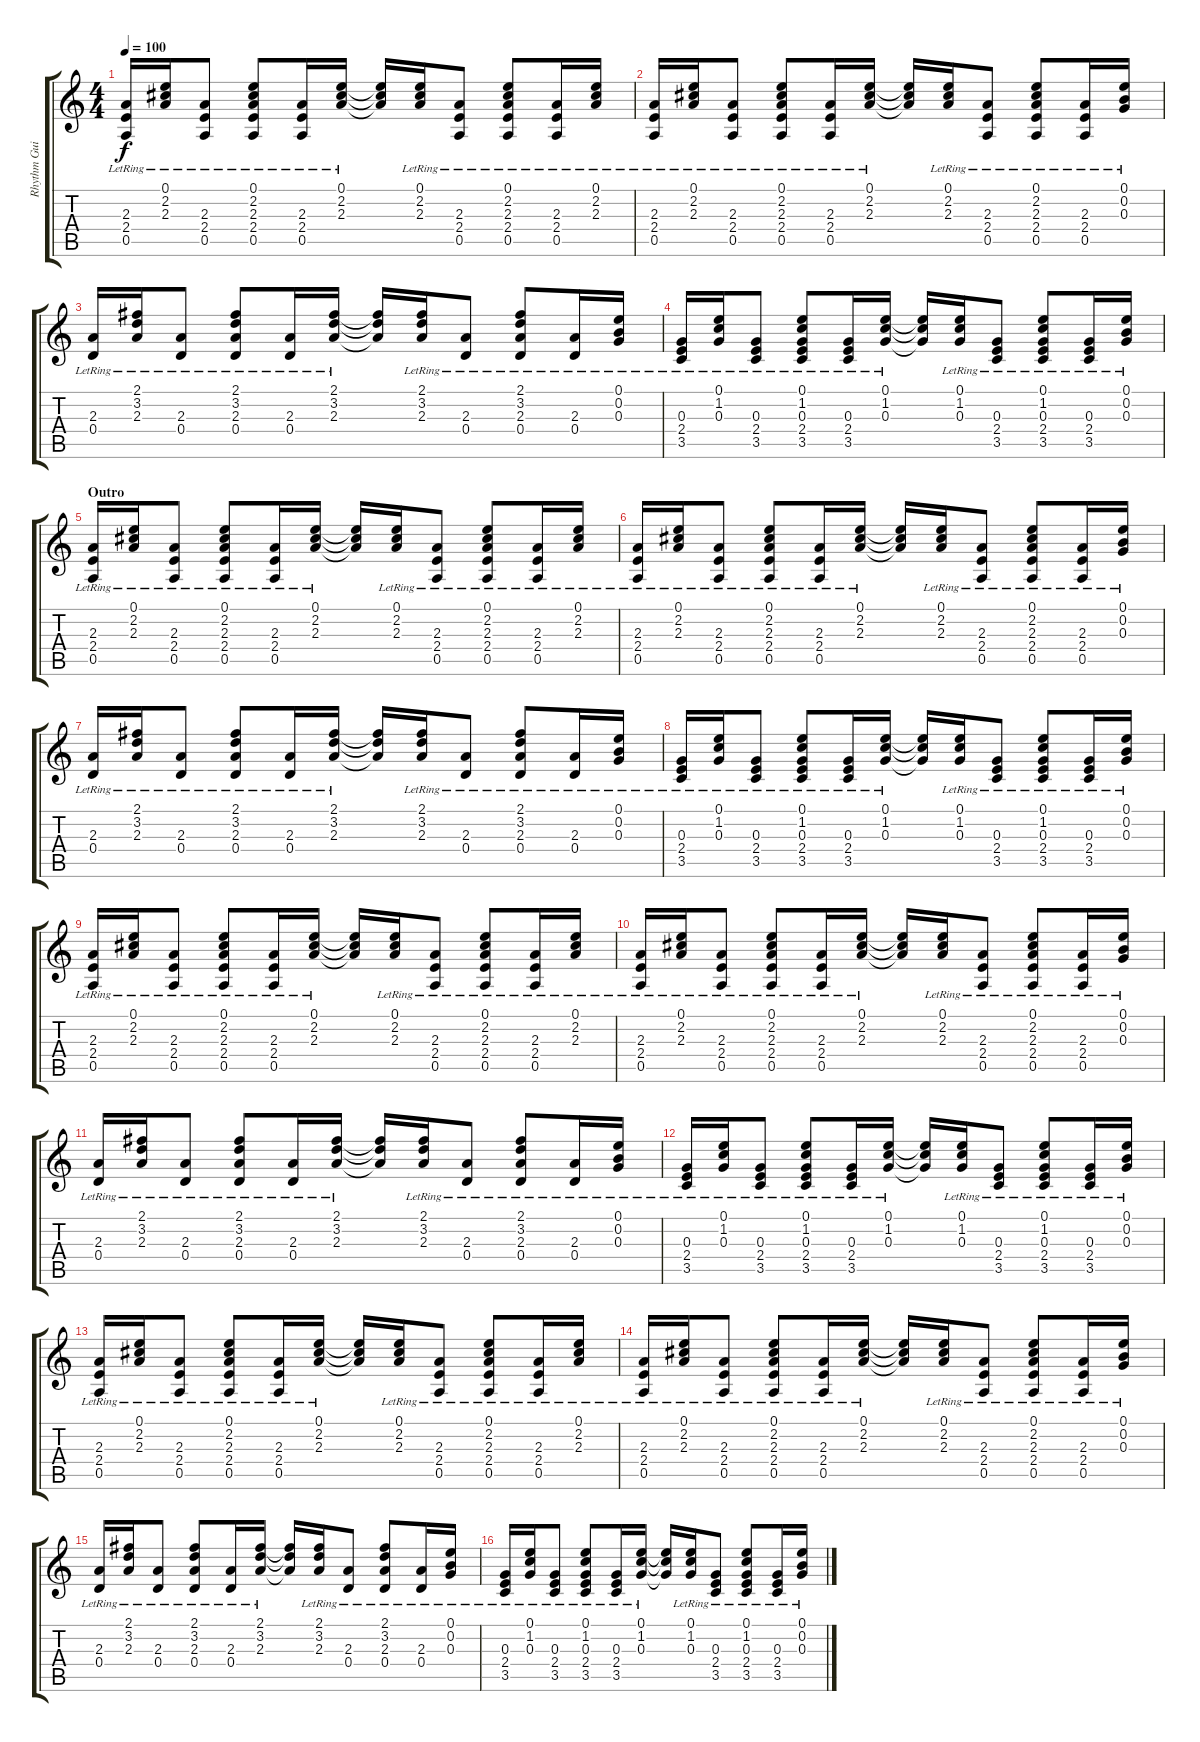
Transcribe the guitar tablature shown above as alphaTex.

\track ("Rhythm Guitar" "Rhythm Gui") {instrument overdrivenguitar}
\staff {score tabs}
\tuning (E4 B3 G3 D3 A2 E2) {hide}
\ts (4 4)
\tempo 100
\clef g2
\ks c
(2.3{lr} 2.4{lr} 0.5{lr}).16{dy f} (0.1{lr} 2.2{lr} 2.3{lr}).16 (2.3{lr} 2.4{lr} 0.5{lr}).8 (0.1{lr} 2.2{lr} 2.3{lr} 2.4{lr} 0.5{lr}).8 (2.3{lr} 2.4{lr} 0.5{lr}).16 (0.1{lr} 2.2{lr} 2.3{lr}).16 (0.1{t} 2.2{t} 2.3{t}).16 (0.1{lr} 2.2{lr} 2.3{lr}).16 (2.3{lr} 2.4{lr} 0.5{lr}).8 (0.1{lr} 2.2{lr} 2.3{lr} 2.4{lr} 0.5{lr}).8 (2.3{lr} 2.4{lr} 0.5{lr}).16 (0.1{lr} 2.2{lr} 2.3{lr}).16 |
(2.3{lr} 2.4{lr} 0.5{lr}).16 (0.1{lr} 2.2{lr} 2.3{lr}).16 (2.3{lr} 2.4{lr} 0.5{lr}).8 (0.1{lr} 2.2{lr} 2.3{lr} 2.4{lr} 0.5{lr}).8 (2.3{lr} 2.4{lr} 0.5{lr}).16 (0.1{lr} 2.2{lr} 2.3{lr}).16 (0.1{t} 2.2{t} 2.3{t}).16 (0.1{lr} 2.2{lr} 2.3{lr}).16 (2.3{lr} 2.4{lr} 0.5{lr}).8 (0.1{lr} 2.2{lr} 2.3{lr} 2.4{lr} 0.5{lr}).8 (2.3{lr} 2.4{lr} 0.5{lr}).16 (0.1{lr} 0.2{lr} 0.3{lr}).16 |
(2.3{lr} 0.4{lr}).16 (2.1{lr} 3.2{lr} 2.3{lr}).16 (2.3{lr} 0.4{lr}).8 (2.1{lr} 3.2{lr} 2.3{lr} 0.4{lr}).8 (2.3{lr} 0.4{lr}).16 (2.1{lr} 3.2{lr} 2.3{lr}).16 (2.1{t} 3.2{t} 2.3{t}).16 (2.1{lr} 3.2{lr} 2.3{lr}).16 (2.3{lr} 0.4{lr}).8 (2.1{lr} 3.2{lr} 2.3{lr} 0.4{lr}).8 (2.3{lr} 0.4{lr}).16 (0.1{lr} 0.2{lr} 0.3{lr}).16 |
(0.3{lr} 2.4{lr} 3.5{lr}).16 (0.1{lr} 1.2{lr} 0.3{lr}).16 (0.3{lr} 2.4{lr} 3.5{lr}).8 (0.1{lr} 1.2{lr} 0.3{lr} 2.4{lr} 3.5{lr}).8 (0.3{lr} 2.4{lr} 3.5{lr}).16 (0.1{lr} 1.2{lr} 0.3{lr}).16 (0.1{t} 1.2{t} 0.3{t}).16 (0.1{lr} 1.2{lr} 0.3{lr}).16 (0.3{lr} 2.4{lr} 3.5{lr}).8 (0.1{lr} 1.2{lr} 0.3{lr} 2.4{lr} 3.5{lr}).8 (0.3{lr} 2.4{lr} 3.5{lr}).16 (0.1{lr} 0.2{lr} 0.3{lr}).16 |
\section ("" "Outro")
(2.3{lr} 2.4{lr} 0.5{lr}).16 (0.1{lr} 2.2{lr} 2.3{lr}).16 (2.3{lr} 2.4{lr} 0.5{lr}).8 (0.1{lr} 2.2{lr} 2.3{lr} 2.4{lr} 0.5{lr}).8 (2.3{lr} 2.4{lr} 0.5{lr}).16 (0.1{lr} 2.2{lr} 2.3{lr}).16 (0.1{t} 2.2{t} 2.3{t}).16 (0.1{lr} 2.2{lr} 2.3{lr}).16 (2.3{lr} 2.4{lr} 0.5{lr}).8 (0.1{lr} 2.2{lr} 2.3{lr} 2.4{lr} 0.5{lr}).8 (2.3{lr} 2.4{lr} 0.5{lr}).16 (0.1{lr} 2.2{lr} 2.3{lr}).16 |
(2.3{lr} 2.4{lr} 0.5{lr}).16 (0.1{lr} 2.2{lr} 2.3{lr}).16 (2.3{lr} 2.4{lr} 0.5{lr}).8 (0.1{lr} 2.2{lr} 2.3{lr} 2.4{lr} 0.5{lr}).8 (2.3{lr} 2.4{lr} 0.5{lr}).16 (0.1{lr} 2.2{lr} 2.3{lr}).16 (0.1{t} 2.2{t} 2.3{t}).16 (0.1{lr} 2.2{lr} 2.3{lr}).16 (2.3{lr} 2.4{lr} 0.5{lr}).8 (0.1{lr} 2.2{lr} 2.3{lr} 2.4{lr} 0.5{lr}).8 (2.3{lr} 2.4{lr} 0.5{lr}).16 (0.1{lr} 0.2{lr} 0.3{lr}).16 |
(2.3{lr} 0.4{lr}).16 (2.1{lr} 3.2{lr} 2.3{lr}).16 (2.3{lr} 0.4{lr}).8 (2.1{lr} 3.2{lr} 2.3{lr} 0.4{lr}).8 (2.3{lr} 0.4{lr}).16 (2.1{lr} 3.2{lr} 2.3{lr}).16 (2.1{t} 3.2{t} 2.3{t}).16 (2.1{lr} 3.2{lr} 2.3{lr}).16 (2.3{lr} 0.4{lr}).8 (2.1{lr} 3.2{lr} 2.3{lr} 0.4{lr}).8 (2.3{lr} 0.4{lr}).16 (0.1{lr} 0.2{lr} 0.3{lr}).16 |
(0.3{lr} 2.4{lr} 3.5{lr}).16 (0.1{lr} 1.2{lr} 0.3{lr}).16 (0.3{lr} 2.4{lr} 3.5{lr}).8 (0.1{lr} 1.2{lr} 0.3{lr} 2.4{lr} 3.5{lr}).8 (0.3{lr} 2.4{lr} 3.5{lr}).16 (0.1{lr} 1.2{lr} 0.3{lr}).16 (0.1{t} 1.2{t} 0.3{t}).16 (0.1{lr} 1.2{lr} 0.3{lr}).16 (0.3{lr} 2.4{lr} 3.5{lr}).8 (0.1{lr} 1.2{lr} 0.3{lr} 2.4{lr} 3.5{lr}).8 (0.3{lr} 2.4{lr} 3.5{lr}).16 (0.1{lr} 0.2{lr} 0.3{lr}).16 |
(2.3{lr} 2.4{lr} 0.5{lr}).16 (0.1{lr} 2.2{lr} 2.3{lr}).16 (2.3{lr} 2.4{lr} 0.5{lr}).8 (0.1{lr} 2.2{lr} 2.3{lr} 2.4{lr} 0.5{lr}).8 (2.3{lr} 2.4{lr} 0.5{lr}).16 (0.1{lr} 2.2{lr} 2.3{lr}).16 (0.1{t} 2.2{t} 2.3{t}).16 (0.1{lr} 2.2{lr} 2.3{lr}).16 (2.3{lr} 2.4{lr} 0.5{lr}).8 (0.1{lr} 2.2{lr} 2.3{lr} 2.4{lr} 0.5{lr}).8 (2.3{lr} 2.4{lr} 0.5{lr}).16 (0.1{lr} 2.2{lr} 2.3{lr}).16 |
(2.3{lr} 2.4{lr} 0.5{lr}).16 (0.1{lr} 2.2{lr} 2.3{lr}).16 (2.3{lr} 2.4{lr} 0.5{lr}).8 (0.1{lr} 2.2{lr} 2.3{lr} 2.4{lr} 0.5{lr}).8 (2.3{lr} 2.4{lr} 0.5{lr}).16 (0.1{lr} 2.2{lr} 2.3{lr}).16 (0.1{t} 2.2{t} 2.3{t}).16 (0.1{lr} 2.2{lr} 2.3{lr}).16 (2.3{lr} 2.4{lr} 0.5{lr}).8 (0.1{lr} 2.2{lr} 2.3{lr} 2.4{lr} 0.5{lr}).8 (2.3{lr} 2.4{lr} 0.5{lr}).16 (0.1{lr} 0.2{lr} 0.3{lr}).16 |
(2.3{lr} 0.4{lr}).16 (2.1{lr} 3.2{lr} 2.3{lr}).16 (2.3{lr} 0.4{lr}).8 (2.1{lr} 3.2{lr} 2.3{lr} 0.4{lr}).8 (2.3{lr} 0.4{lr}).16 (2.1{lr} 3.2{lr} 2.3{lr}).16 (2.1{t} 3.2{t} 2.3{t}).16 (2.1{lr} 3.2{lr} 2.3{lr}).16 (2.3{lr} 0.4{lr}).8 (2.1{lr} 3.2{lr} 2.3{lr} 0.4{lr}).8 (2.3{lr} 0.4{lr}).16 (0.1{lr} 0.2{lr} 0.3{lr}).16 |
(0.3{lr} 2.4{lr} 3.5{lr}).16 (0.1{lr} 1.2{lr} 0.3{lr}).16 (0.3{lr} 2.4{lr} 3.5{lr}).8 (0.1{lr} 1.2{lr} 0.3{lr} 2.4{lr} 3.5{lr}).8 (0.3{lr} 2.4{lr} 3.5{lr}).16 (0.1{lr} 1.2{lr} 0.3{lr}).16 (0.1{t} 1.2{t} 0.3{t}).16 (0.1{lr} 1.2{lr} 0.3{lr}).16 (0.3{lr} 2.4{lr} 3.5{lr}).8 (0.1{lr} 1.2{lr} 0.3{lr} 2.4{lr} 3.5{lr}).8 (0.3{lr} 2.4{lr} 3.5{lr}).16 (0.1{lr} 0.2{lr} 0.3{lr}).16 |
(2.3{lr} 2.4{lr} 0.5{lr}).16 (0.1{lr} 2.2{lr} 2.3{lr}).16 (2.3{lr} 2.4{lr} 0.5{lr}).8 (0.1{lr} 2.2{lr} 2.3{lr} 2.4{lr} 0.5{lr}).8 (2.3{lr} 2.4{lr} 0.5{lr}).16 (0.1{lr} 2.2{lr} 2.3{lr}).16 (0.1{t} 2.2{t} 2.3{t}).16 (0.1{lr} 2.2{lr} 2.3{lr}).16 (2.3{lr} 2.4{lr} 0.5{lr}).8 (0.1{lr} 2.2{lr} 2.3{lr} 2.4{lr} 0.5{lr}).8 (2.3{lr} 2.4{lr} 0.5{lr}).16 (0.1{lr} 2.2{lr} 2.3{lr}).16 |
(2.3{lr} 2.4{lr} 0.5{lr}).16 (0.1{lr} 2.2{lr} 2.3{lr}).16 (2.3{lr} 2.4{lr} 0.5{lr}).8 (0.1{lr} 2.2{lr} 2.3{lr} 2.4{lr} 0.5{lr}).8 (2.3{lr} 2.4{lr} 0.5{lr}).16 (0.1{lr} 2.2{lr} 2.3{lr}).16 (0.1{t} 2.2{t} 2.3{t}).16 (0.1{lr} 2.2{lr} 2.3{lr}).16 (2.3{lr} 2.4{lr} 0.5{lr}).8 (0.1{lr} 2.2{lr} 2.3{lr} 2.4{lr} 0.5{lr}).8 (2.3{lr} 2.4{lr} 0.5{lr}).16 (0.1{lr} 0.2{lr} 0.3{lr}).16 |
(2.3{lr} 0.4{lr}).16 (2.1{lr} 3.2{lr} 2.3{lr}).16 (2.3{lr} 0.4{lr}).8 (2.1{lr} 3.2{lr} 2.3{lr} 0.4{lr}).8 (2.3{lr} 0.4{lr}).16 (2.1{lr} 3.2{lr} 2.3{lr}).16 (2.1{t} 3.2{t} 2.3{t}).16 (2.1{lr} 3.2{lr} 2.3{lr}).16 (2.3{lr} 0.4{lr}).8 (2.1{lr} 3.2{lr} 2.3{lr} 0.4{lr}).8 (2.3{lr} 0.4{lr}).16 (0.1{lr} 0.2{lr} 0.3{lr}).16 |
(0.3{lr} 2.4{lr} 3.5{lr}).16 (0.1{lr} 1.2{lr} 0.3{lr}).16 (0.3{lr} 2.4{lr} 3.5{lr}).8 (0.1{lr} 1.2{lr} 0.3{lr} 2.4{lr} 3.5{lr}).8 (0.3{lr} 2.4{lr} 3.5{lr}).16 (0.1{lr} 1.2{lr} 0.3{lr}).16 (0.1{t} 1.2{t} 0.3{t}).16 (0.1{lr} 1.2{lr} 0.3{lr}).16 (0.3{lr} 2.4{lr} 3.5{lr}).8 (0.1{lr} 1.2{lr} 0.3{lr} 2.4{lr} 3.5{lr}).8 (0.3{lr} 2.4{lr} 3.5{lr}).16 (0.1{lr} 0.2{lr} 0.3{lr}).16
